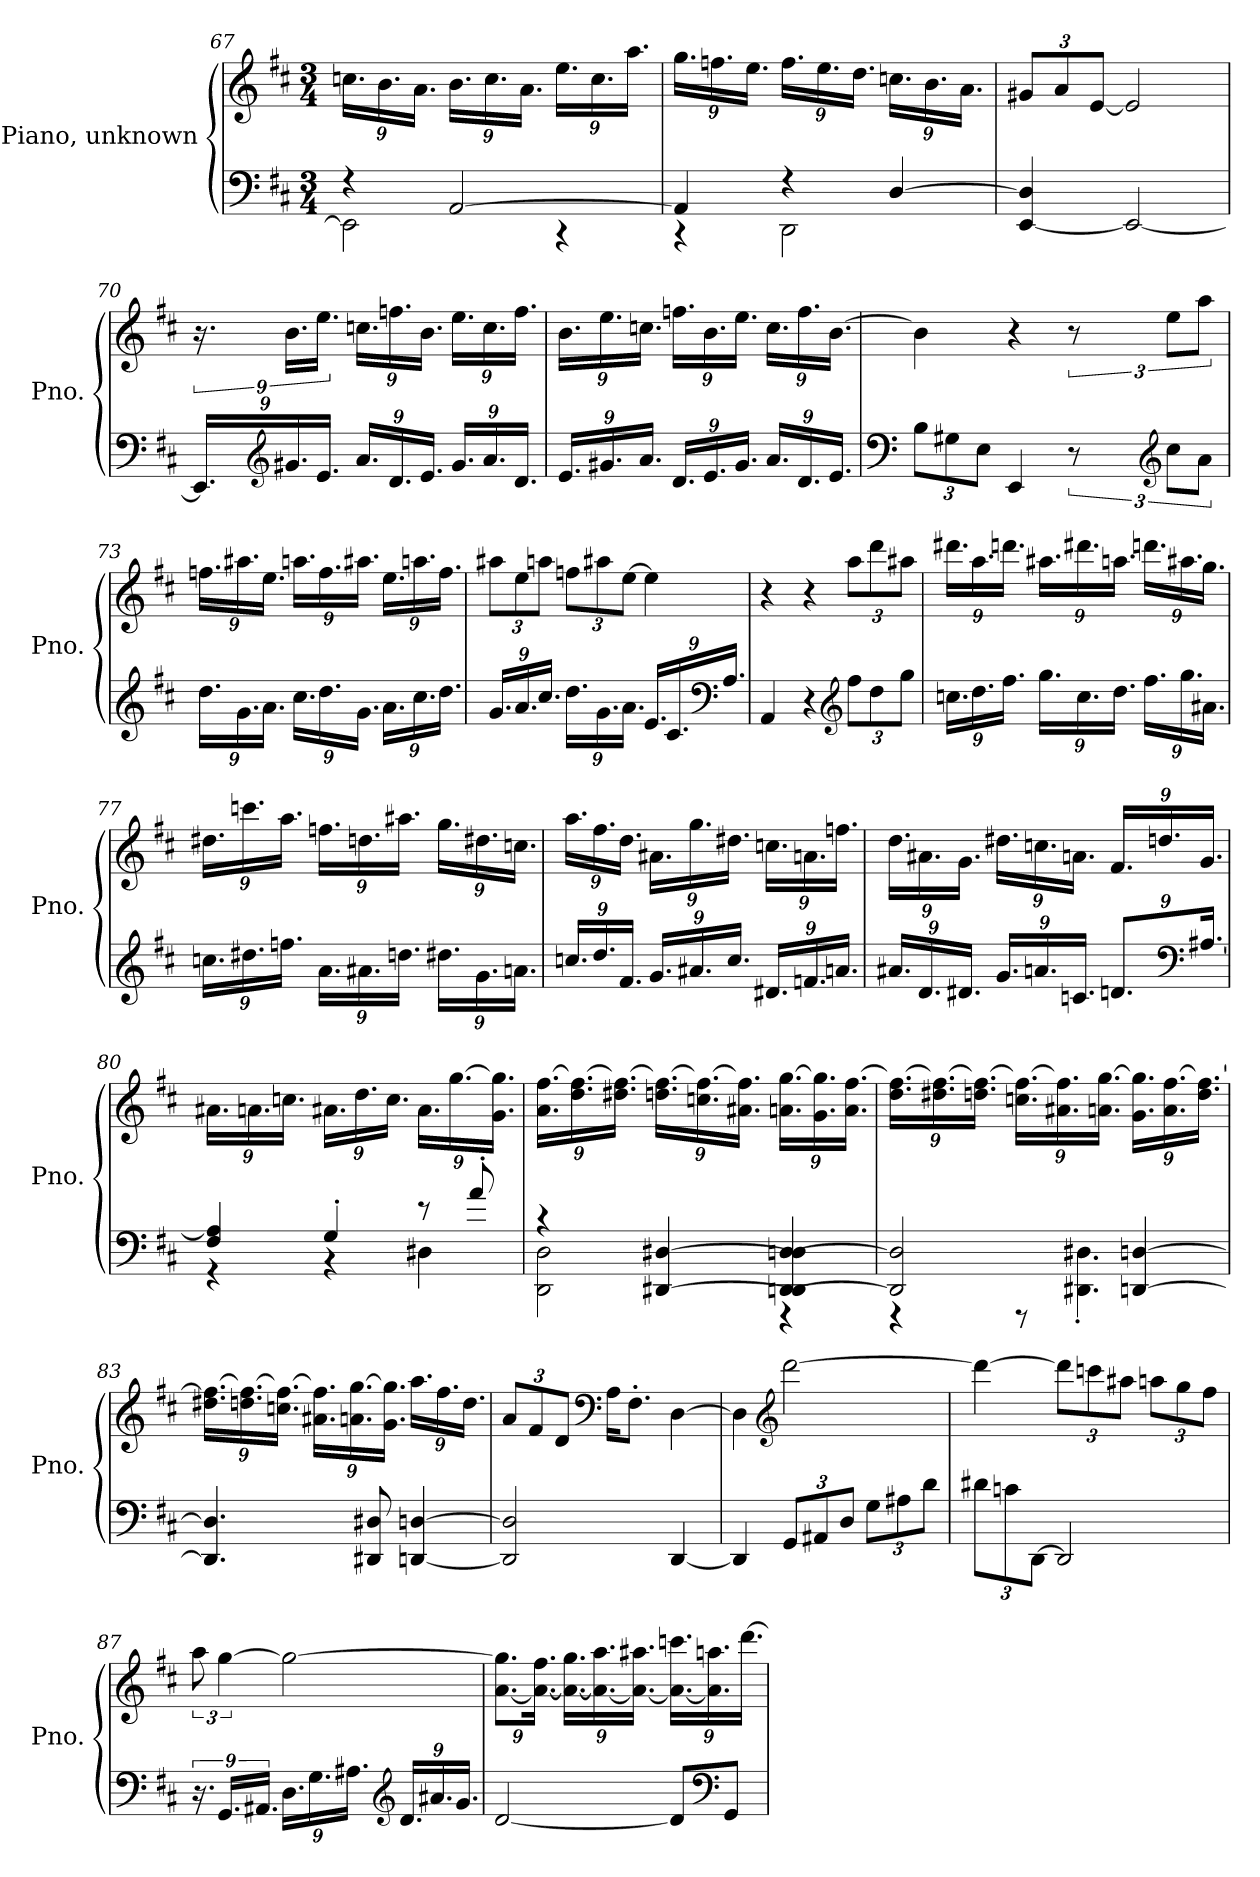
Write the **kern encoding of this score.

**kern	**kern
*part1	*part1
*staff2	*staff1
*I"Piano, unknown	*
*I'Pno.	*
!!LO:LB:g=z
*clefF4	*clefG2
*k[f#c#]	*k[f#c#]
*M3/4	*M3/4
=67	=67
*^	*
*	*	*Xbrackettup
4r	2EE\]	18.ccn\LL
.	.	18.b\
.	.	18.a\JJ
[2AA/	.	18.b\LL
.	.	18.cc\
.	.	18.a\JJ
.	4r	18.ee\LL
.	.	18.cc\
.	.	18.aa\JJ
=68	=68	=68
4AA/]	4r	18.gg\LL
.	.	18.ffn\
.	.	18.ee\JJ
4r	2DD\	18.ff\LL
.	.	18.ee\
.	.	18.dd\JJ
[4D/	.	18.ccn\LL
.	.	18.b\
.	.	18.a\JJ
*v	*v	*
=69	=69
[4EE/ 4D/]	12g#X/L
.	12a/
.	[12e/J
2EE/_	2e/]
!!LO:LB:g=z
=70	=70
*Xbrackettup	*brackettup
18.EE/LL]	18.r
*clefG2	*
18.g#X/	18.b\LL
18.e/JJ	18.ee\JJ
18.a/LL	18.ccn\LL
18.d/	18.ffn\
18.e/JJ	18.b\JJ
18.g#/LL	18.ee\LL
18.a/	18.cc\
18.d/JJ	18.ff\JJ
=71	=71
*	*Xbrackettup
18.e/LL	18.b\LL
18.g#X/	18.ee\
18.a/JJ	18.ccn\JJ
18.d/LL	18.ffn\LL
18.e/	18.b\
18.g#/JJ	18.ee\JJ
18.a/LL	18.cc\LL
18.d/	18.ff\
18.e/JJ	[18.b\JJ
=72	=72
*clefF4	*
12B\L	4b\]
12G#X\	.
12E\J	.
4EE/	4r
*brackettup	*brackettup
12r	12r
*clefG2	*
12cc#\L	12ee\L
12a\J	12aa\J
!!LO:LB:g=z
=73	=73
*Xbrackettup	*Xbrackettup
18.dd\LL	18.ffn\LL
18.g\	18.aa#X\
18.a\JJ	18.ee\JJ
18.cc#\LL	18.aan\LL
18.dd\	18.ff\
18.g\JJ	18.aa#X\JJ
18.a\LL	18.ee\LL
18.cc#\	18.aan\
18.dd\JJ	18.ff\JJ
=74	=74
18.g/LL	12aa#X\L
18.a/	12ee\
18.cc#/JJ	12aan\J
18.dd\LL	12ffn\L
18.g\	12aa#X\
18.a\JJ	[12ee\J
18.e/LL	4ee\]
18.c#/	.
*clefF4	*
18.A/JJ	.
=75	=75
4AA/	4r
4r	4r
*clefG2	*
12ff#\L	12aa\L
12dd\	12ddd\
12gg\J	12aa#X\J
!!LO:PB:g=z
=76	=76
18.ccn\LL	18.ddd#X\LL
18.dd\	18.aa\
18.ff#\JJ	18.dddn\JJ
18.gg\LL	18.aa#X\LL
18.cc\	18.ddd#X\
18.dd\JJ	18.aan\JJ
18.ff#\LL	18.dddn\LL
18.gg\	18.aa#X\
18.a#X\JJ	18.gg\JJ
=77	=77
18.ccn\LL	18.dd#X\LL
18.dd#X\	18.cccn\
18.ffn\JJ	18.aa\JJ
18.a\LL	18.ffn\LL
18.a#X\	18.ddn\
18.ddn\JJ	18.aa#X\JJ
18.dd#X\LL	18.gg\LL
18.g\	18.dd#X\
18.an\JJ	18.ccn\JJ
!!LO:LB:g=z
=78	=78
18.ccn/LL	18.aa\LL
18.dd/	18.ff#\
18.f#/JJ	18.dd\JJ
18.g/LL	18.a#X\LL
18.a#X/	18.gg\
18.cc/JJ	18.dd#X\JJ
18.d#X/LL	18.ccn\LL
18.fn/	18.an\
18.an/JJ	18.ffn\JJ
=79	=79
18.a#X/LL	18.dd\LL
18.d/	18.a#X\
18.d#X/JJ	18.g\JJ
18.g/LL	18.dd#X\LL
18.an/	18.ccn\
18.cn/JJ	18.an\JJ
9.dn/L	18.f#/LL
.	18.ddn/
*clefF4	*
[18.A#X/Jk	18.g/JJ
!!LO:LB:g=z
=80	=80
*^	*
4F#/ 4A#/]	4r	18.a#X\LL
.	.	18.an\
.	.	18.ccn\JJ
4G'/	4r	18.a#X\LL
.	.	18.dd\
.	.	18.cc\JJ
8r	4D#X\	18.a#\LL
.	.	[18.gg\
8a'/	.	.
.	.	18.g\ 18.gg\]JJ
=81	=81	=81
4r	2DD\ 2D\	18.a\ [18.ff#\LL
.	.	18.dd\ 18.ff#\_
.	.	18.dd#X\ 18.ff#\_JJ
[4DD#X/ [4D#X/	.	18.ddn\ 18.ff#\_LL
.	.	18.ccn\ 18.ff#\_
.	.	18.a#X\ 18.ff#\]JJ
[4DDn/ 4DD#/] [4Dn/ 4D#/]	4r	18.an\ [18.gg\LL
.	.	18.g\ 18.gg\]
.	.	18.a\ [18.ff#\JJ
!!LO:LB:g=z
=82	=82	=82
2DD/] 2D/]	4r	18.dd\ 18.ff#\_LL
.	.	18.dd#X\ 18.ff#\_
.	.	18.ddn\ 18.ff#\_JJ
.	8r	18.ccn\ 18.ff#\_LL
.	.	18.a#X\ 18.ff#\]
.	4.DD#X\' 4.D#X\'	.
.	.	18.an\ [18.gg\JJ
[4DDn/ [4Dn/	.	18.g\ 18.gg\]LL
.	.	18.a\ [18.ff#\
.	.	18.dd\ 18.ff#\_JJ
*v	*v	*
=83	=83
4.DD/] 4.D/]	18.dd#X\ 18.ff#\_LL
.	18.ddn\ 18.ff#\_
.	18.ccn\ 18.ff#\_JJ
.	18.a#X\ 18.ff#\]LL
.	18.an\ [18.gg\
8DD#X/ 8D#X/	.
.	18.g\ 18.gg\]JJ
[4DDn/ [4Dn/	18.aa\LL
.	18.ff#\
.	18.dd\JJ
=84	=84
2DD/] 2D/]	12a/L
.	12f#/
.	12d/J
*	*clefF4
.	16A\KL
.	8.F#'\J
[4DD/	[4D\
!!LO:LB:g=z
=85	=85
4DD/]	4D\]
*	*clefG2
12GG/L	[2ddd\
12AA#X/	.
12D/J	.
12G\L	.
12A#X\	.
12d\J	.
=86	=86
12d#X\L	4ddd\_
12cn\	.
[12DD\J	.
2DD/]	12ddd\L]
.	12cccn\
.	12aa#X\J
.	12aan\L
.	12gg\
.	12ff#\J
=87	=87
*brackettup	*brackettup
18.r	12aa\
18.GG/LL	[6gg\
18.AA#X/JJ	.
18.D\LL	2gg\_
18.G\	.
18.A#X\JJ	.
*clefG2	*
18.d/LL	.
18.a#X/	.
18.g/JJ	.
!!LO:LB:g=z
=88	=88
*	*Xbrackettup
[2d/	[9.a\ 9.gg\]L
.	18.a\_ 18.ff#\Jk
.	18.a\_ 18.gg\LL
.	18.a\_ 18.aa\
.	18.a\_ 18.aa#X\JJ
8d/L]	18.a\_ 18.cccn\LL
.	18.a\] 18.aan\
*clefF4	*
8GG/J	.
.	[18.ddd\JJ
=	=
*-	*-
